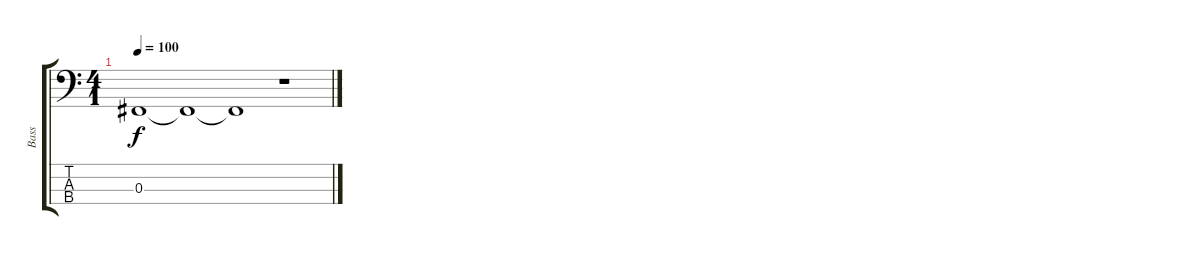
\track ("Bass" "Bass") {instrument electricbasspick}
\staff {score tabs}
\tuning (E2 B1 Gb1 Db1) {hide}
\ts (4 1)
\tempo 100
\clef f4
\ks c
0.3.1{dy f} 0.3{t}.1 0.3{t}.1 r.1
